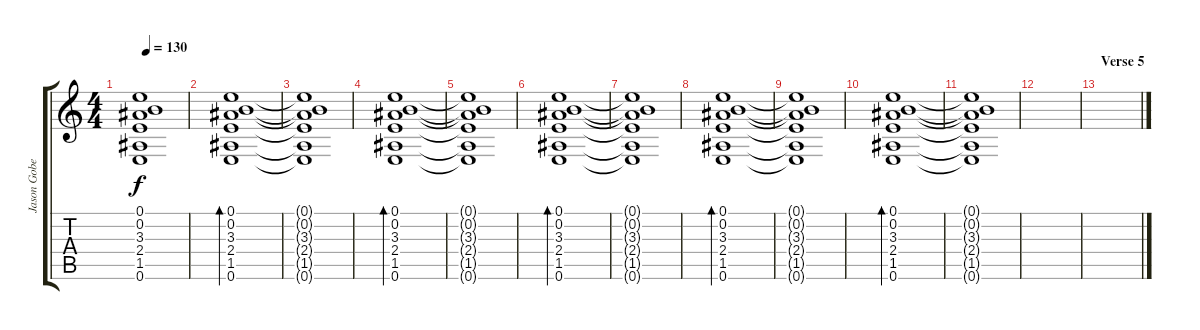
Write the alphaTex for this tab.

\track ("Jason Gobel" "Jason Gobe") {instrument electricguitarclean}
\staff {score tabs}
\tuning (E4 B3 G3 D3 A2 E2) {hide}
\ts (4 4)
\tempo 130
\clef g2
\ks c
(0.1{t} 0.2{t} 3.3{t} 2.4{t} 1.5{t} 0.6{t}).1{dy f} |
(0.1 0.2 3.3 2.4 1.5 0.6).1{bd 240} |
(0.1{t} 0.2{t} 3.3{t} 2.4{t} 1.5{t} 0.6{t}).1 |
(0.1 0.2 3.3 2.4 1.5 0.6).1{bd 240} |
(0.1{t} 0.2{t} 3.3{t} 2.4{t} 1.5{t} 0.6{t}).1 |
(0.1 0.2 3.3 2.4 1.5 0.6).1{bd 240} |
(0.1{t} 0.2{t} 3.3{t} 2.4{t} 1.5{t} 0.6{t}).1 |
(0.1 0.2 3.3 2.4 1.5 0.6).1{bd 240} |
(0.1{t} 0.2{t} 3.3{t} 2.4{t} 1.5{t} 0.6{t}).1 |
(0.1 0.2 3.3 2.4 1.5 0.6).1{bd 240} |
(0.1{t} 0.2{t} 3.3{t} 2.4{t} 1.5{t} 0.6{t}).1 |
|
\section ("" "Verse 5")
